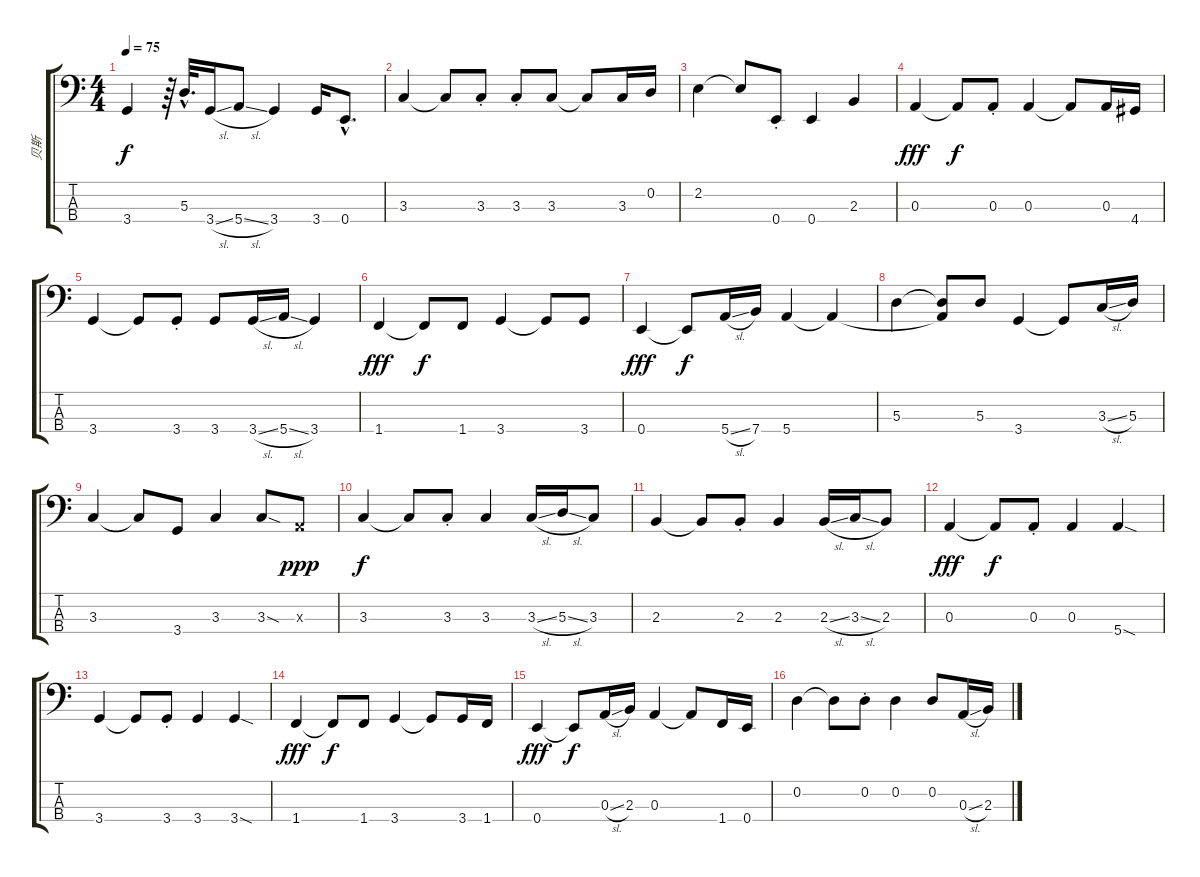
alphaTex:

\track ("贝斯" "贝斯") {instrument electricbassfinger}
\staff {score tabs}
\tuning (G2 D2 A1 E1) {hide}
\ts (4 4)
\tempo 75
\clef f4
\ks c
3.4.4{dy f} r.64 5.3{hac}.32{d} 3.4{sl}.16 5.4{sl}.8 3.4.4 3.4.16 0.4{hac}.8{d} |
3.3.4 3.3{t}.8 3.3{st}.8 3.3{st}.8 3.3.8 3.3{t}.8 3.3.16 0.2.16 |
2.2.4 2.2{t}.8 0.4{st}.8 0.4.4 2.3.4 |
0.3.4{dy fff} 0.3{t}.8{dy f} 0.3{st}.8 0.3.4 0.3{t}.8 0.3.16 4.4.16 |
3.4.4 3.4{t}.8 3.4{st}.8 3.4.8 3.4{sl}.16 5.4{sl}.16 3.4.4 |
1.4.4{dy fff} 1.4{t}.8{dy f} 1.4.8 3.4.4 3.4{t}.8 3.4.8 |
0.4.4{dy fff} 0.4{t}.8{dy f} 5.4{sl}.16 7.4.16 5.4.4 5.4{t}.4 |
5.3.4 (5.3{t} 5.4{t}).8 5.3.8 3.4.4 3.4{t}.8 3.3{sl}.16 5.3.16 |
3.3.4 3.3{t}.8 3.4.8 3.3.4 3.3{sod}.8 0.3{x}.8{dy ppp} |
3.3.4{dy f} 3.3{t}.8 3.3{st}.8 3.3.4 3.3{sl}.16 5.3{sl}.16 3.3.8 |
2.3.4 2.3{t}.8 2.3{st}.8 2.3.4 2.3{sl}.16 3.3{sl}.16 2.3.8 |
0.3.4{dy fff} 0.3{t}.8{dy f} 0.3{st}.8 0.3.4 5.4{sod}.4 |
3.4.4 3.4{t}.8 3.4{st}.8 3.4.4 3.4{sod}.4 |
1.4.4{dy fff} 1.4{t}.8{dy f} 1.4.8 3.4.4 3.4{t}.8 3.4.16 1.4.16 |
0.4.4{dy fff} 0.4{t}.8{dy f} 0.3{sl}.16 2.3.16 0.3.4 0.3{t}.8 1.4.16 0.4.16 |
0.2.4 0.2{t}.8 0.2{st}.8 0.2.4 0.2.8 0.3{sl}.16 2.3.16
